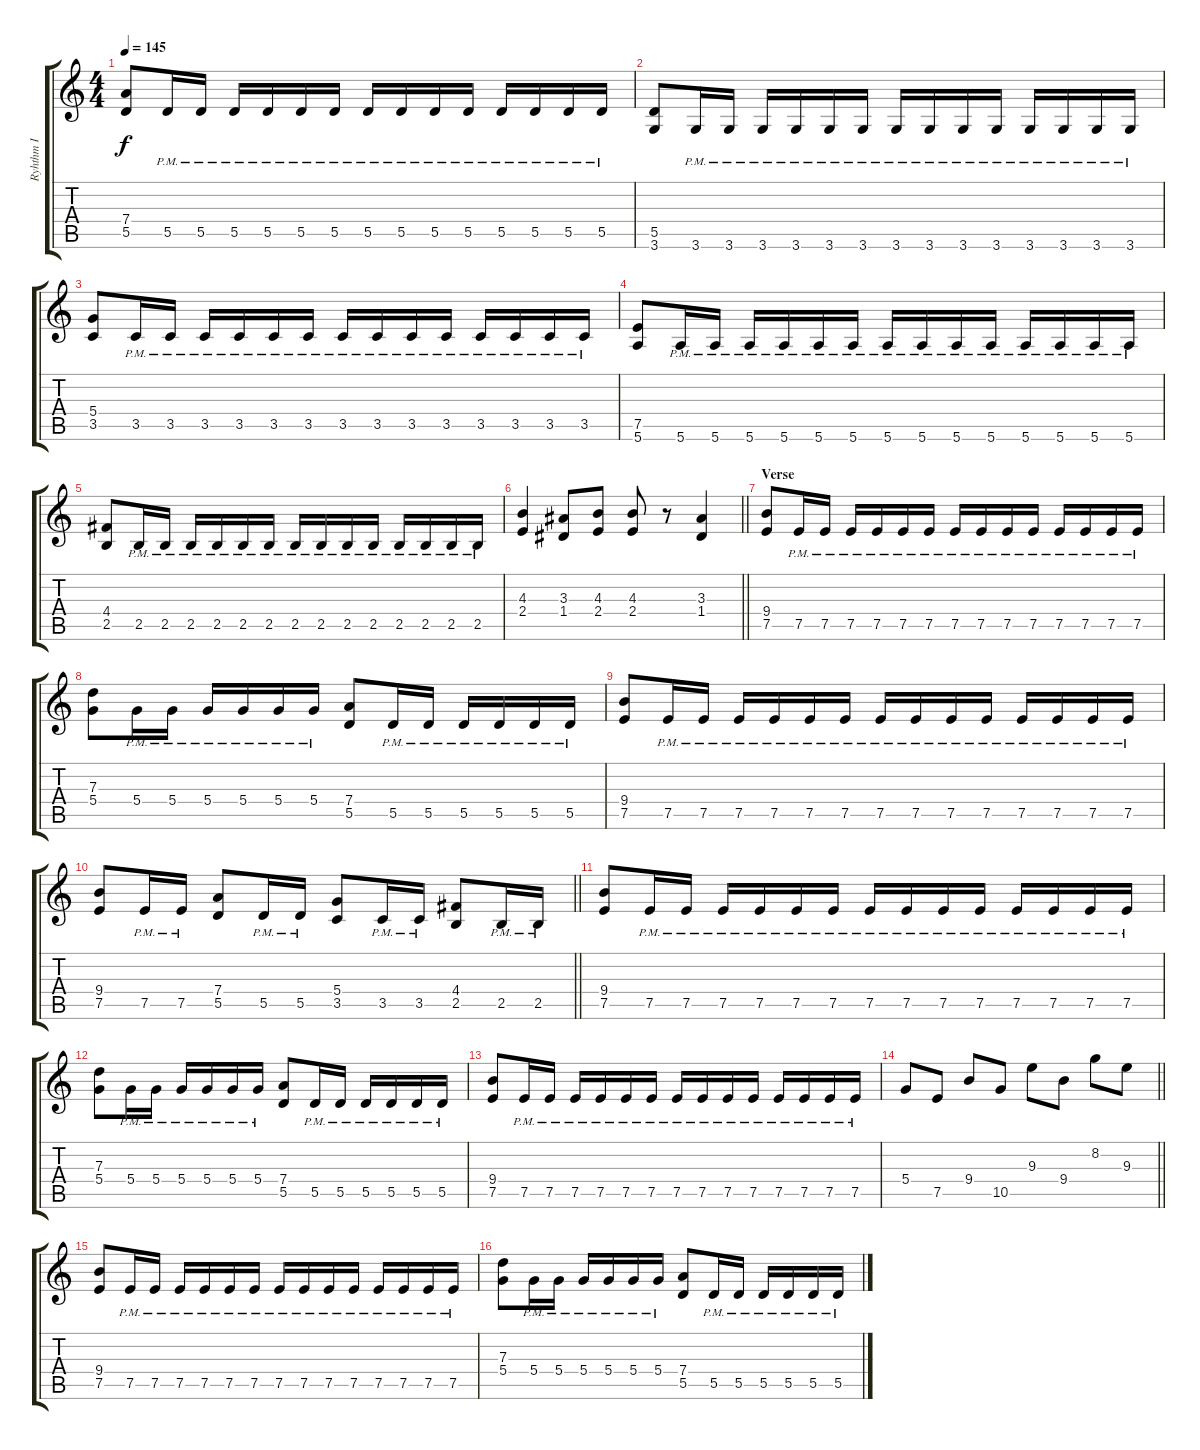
\track ("Ryhthm I" "Ryhthm I") {instrument distortionguitar}
\staff {score tabs}
\tuning (E4 B3 G3 D3 A2 E2) {hide}
\ts (4 4)
\tempo 145
\clef g2
\ks c
(7.4 5.5).8{dy f} 5.5{pm}.16 5.5{pm}.16 5.5{pm}.16 5.5{pm}.16 5.5{pm}.16 5.5{pm}.16 5.5{pm}.16 5.5{pm}.16 5.5{pm}.16 5.5{pm}.16 5.5{pm}.16 5.5{pm}.16 5.5{pm}.16 5.5{pm}.16 |
(5.5 3.6).8 3.6{pm}.16 3.6{pm}.16 3.6{pm}.16 3.6{pm}.16 3.6{pm}.16 3.6{pm}.16 3.6{pm}.16 3.6{pm}.16 3.6{pm}.16 3.6{pm}.16 3.6{pm}.16 3.6{pm}.16 3.6{pm}.16 3.6{pm}.16 |
(5.4 3.5).8 3.5{pm}.16 3.5{pm}.16 3.5{pm}.16 3.5{pm}.16 3.5{pm}.16 3.5{pm}.16 3.5{pm}.16 3.5{pm}.16 3.5{pm}.16 3.5{pm}.16 3.5{pm}.16 3.5{pm}.16 3.5{pm}.16 3.5{pm}.16 |
(7.5 5.6).8 5.6{pm}.16 5.6{pm}.16 5.6{pm}.16 5.6{pm}.16 5.6{pm}.16 5.6{pm}.16 5.6{pm}.16 5.6{pm}.16 5.6{pm}.16 5.6{pm}.16 5.6{pm}.16 5.6{pm}.16 5.6{pm}.16 5.6{pm}.16 |
(4.4 2.5).8 2.5{pm}.16 2.5{pm}.16 2.5{pm}.16 2.5{pm}.16 2.5{pm}.16 2.5{pm}.16 2.5{pm}.16 2.5{pm}.16 2.5{pm}.16 2.5{pm}.16 2.5{pm}.16 2.5{pm}.16 2.5{pm}.16 2.5{pm}.16 |
\barLineRight lightlight
(4.3 2.4).4 (3.3 1.4).8 (4.3 2.4).8 (4.3 2.4).8 r.8 (3.3 1.4).4 |
\section ("" "Verse")
(9.4 7.5).8 7.5{pm}.16 7.5{pm}.16 7.5{pm}.16 7.5{pm}.16 7.5{pm}.16 7.5{pm}.16 7.5{pm}.16 7.5{pm}.16 7.5{pm}.16 7.5{pm}.16 7.5{pm}.16 7.5{pm}.16 7.5{pm}.16 7.5{pm}.16 |
(7.3 5.4).8 5.4{pm}.16 5.4{pm}.16 5.4{pm}.16 5.4{pm}.16 5.4{pm}.16 5.4{pm}.16 (7.4 5.5).8 5.5{pm}.16 5.5{pm}.16 5.5{pm}.16 5.5{pm}.16 5.5{pm}.16 5.5{pm}.16 |
(9.4 7.5).8 7.5{pm}.16 7.5{pm}.16 7.5{pm}.16 7.5{pm}.16 7.5{pm}.16 7.5{pm}.16 7.5{pm}.16 7.5{pm}.16 7.5{pm}.16 7.5{pm}.16 7.5{pm}.16 7.5{pm}.16 7.5{pm}.16 7.5{pm}.16 |
\barLineRight lightlight
(9.4 7.5).8 7.5{pm}.16 7.5{pm}.16 (7.4 5.5).8 5.5{pm}.16 5.5{pm}.16 (5.4 3.5).8 3.5{pm}.16 3.5{pm}.16 (4.4 2.5).8 2.5{pm}.16 2.5{pm}.16 |
\section ("" "")
(9.4 7.5).8 7.5{pm}.16 7.5{pm}.16 7.5{pm}.16 7.5{pm}.16 7.5{pm}.16 7.5{pm}.16 7.5{pm}.16 7.5{pm}.16 7.5{pm}.16 7.5{pm}.16 7.5{pm}.16 7.5{pm}.16 7.5{pm}.16 7.5{pm}.16 |
(7.3 5.4).8 5.4{pm}.16 5.4{pm}.16 5.4{pm}.16 5.4{pm}.16 5.4{pm}.16 5.4{pm}.16 (7.4 5.5).8 5.5{pm}.16 5.5{pm}.16 5.5{pm}.16 5.5{pm}.16 5.5{pm}.16 5.5{pm}.16 |
(9.4 7.5).8 7.5{pm}.16 7.5{pm}.16 7.5{pm}.16 7.5{pm}.16 7.5{pm}.16 7.5{pm}.16 7.5{pm}.16 7.5{pm}.16 7.5{pm}.16 7.5{pm}.16 7.5{pm}.16 7.5{pm}.16 7.5{pm}.16 7.5{pm}.16 |
\barLineRight lightlight
5.4.8 7.5.8 9.4.8 10.5.8 9.3.8 9.4.8 8.2.8 9.3.8 |
\section ("" "")
(9.4 7.5).8 7.5{pm}.16 7.5{pm}.16 7.5{pm}.16 7.5{pm}.16 7.5{pm}.16 7.5{pm}.16 7.5{pm}.16 7.5{pm}.16 7.5{pm}.16 7.5{pm}.16 7.5{pm}.16 7.5{pm}.16 7.5{pm}.16 7.5{pm}.16 |
(7.3 5.4).8 5.4{pm}.16 5.4{pm}.16 5.4{pm}.16 5.4{pm}.16 5.4{pm}.16 5.4{pm}.16 (7.4 5.5).8 5.5{pm}.16 5.5{pm}.16 5.5{pm}.16 5.5{pm}.16 5.5{pm}.16 5.5{pm}.16
